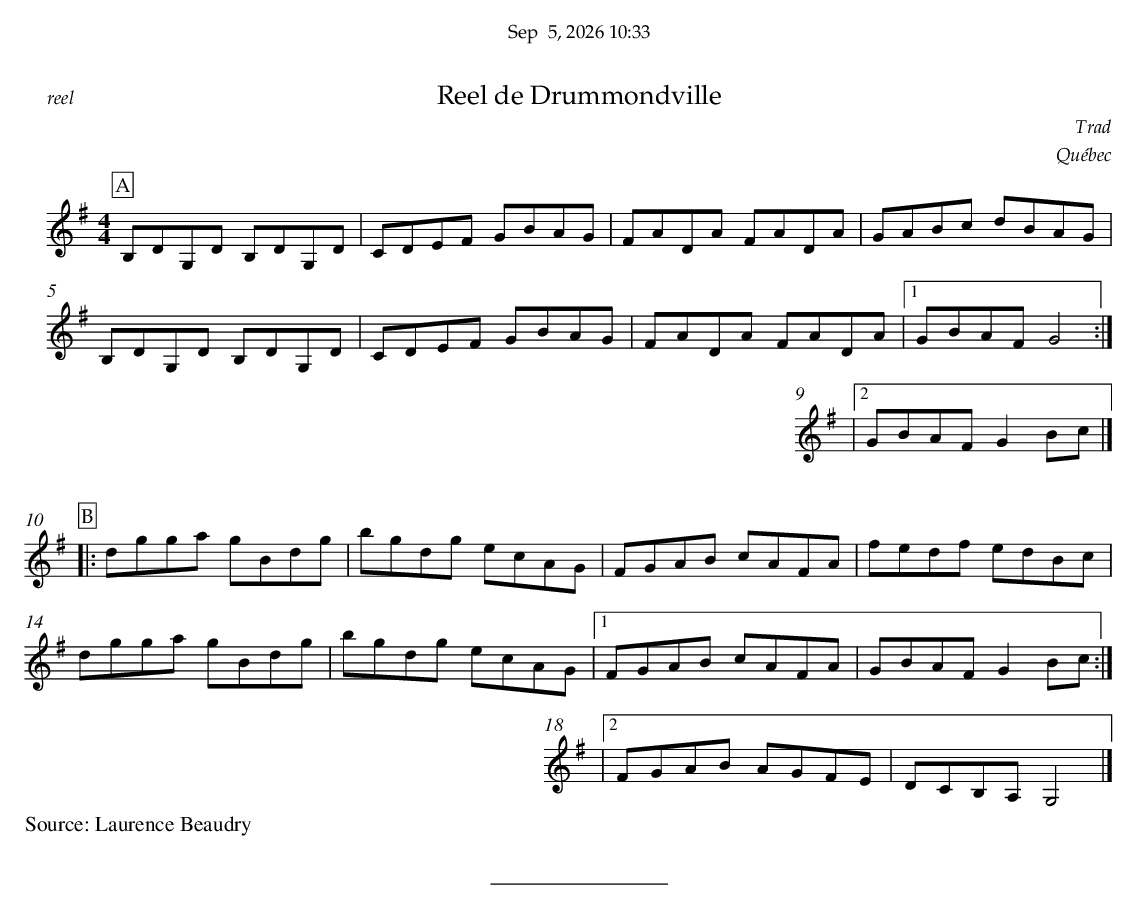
X:1
T:Reel de Drummondville
C:Trad
O:Québec
M:4/4
L:1/8
K:Gmaj
P:A
B,DG,D B,DG,D | CDEF GBAG | FADA FADA | GABc dBAG |
B,DG,D B,DG,D | CDEF GBAG | FADA FADA |1 GBAF G4 :|
|2 GBAF G2Bc |]
%%vskip 0.5cm
P:B
|:dgga gBdg | bgdg ecAG | FGAB cAFA | fedf edBc |
dgga gBdg | bgdg ecAG |1 FGAB cAFA | GBAF G2Bc :|
|2 FGAB AGFE |  DCB,A, G,4 |]
